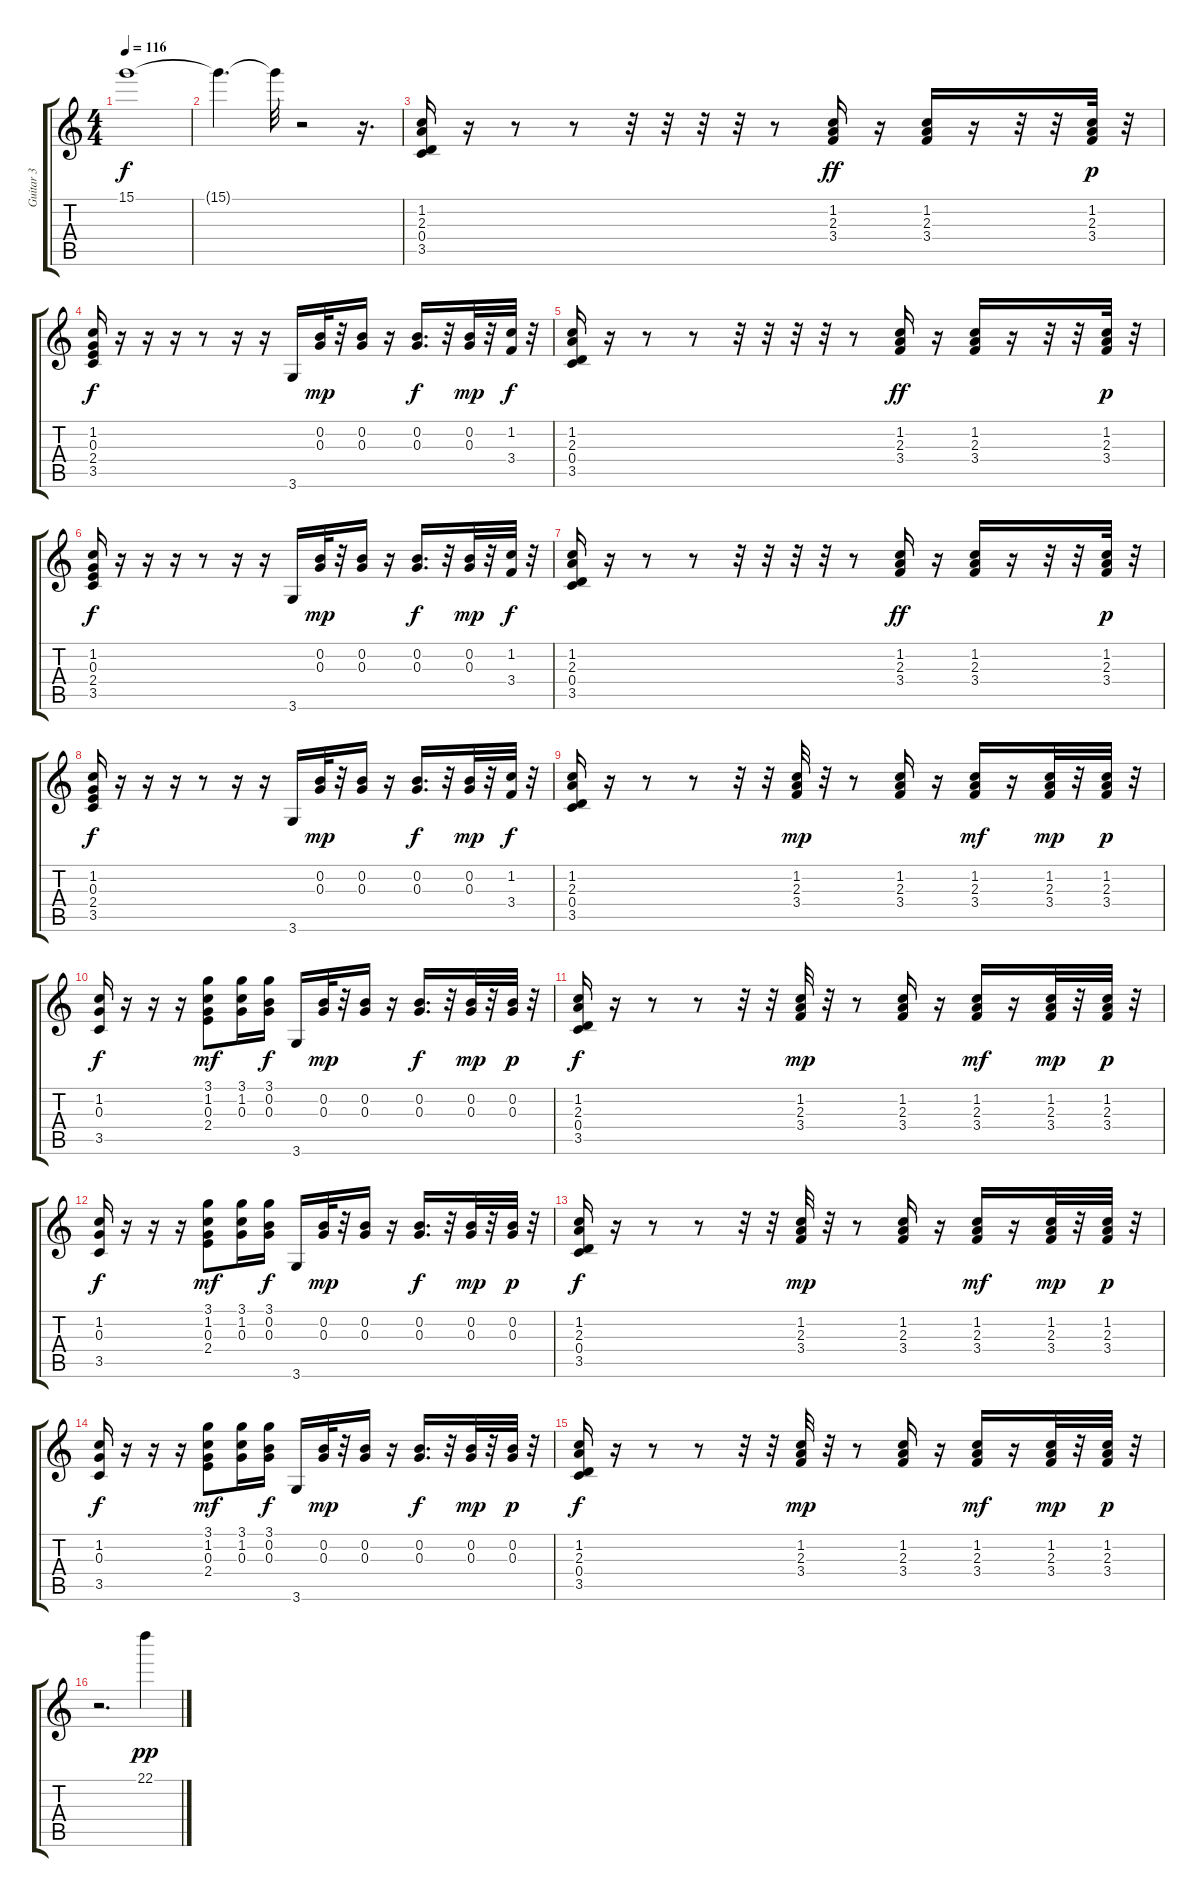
\track ("Guitar 3" "Guitar 3") {instrument electricguitarclean}
\staff {score tabs}
\tuning (E4 B3 G3 D3 A2 E2) {hide}
\ts (4 4)
\tempo 116
\clef g2
\ks c
15.1{t}.1{dy f} |
15.1{t}.4{d} 15.1{t}.32 r.2 r.16{d} |
(1.2 2.3 0.4 3.5).16 r.16 r.8 r.8 r.32 r.32 r.32 r.32 r.8 (1.2 2.3 3.4).16{dy ff} r.16 (1.2 2.3 3.4).16 r.16 r.32 r.32 (1.2 2.3 3.4).32{dy p} r.32 |
(1.2 0.3 2.4 3.5).16{dy f} r.16 r.16 r.16 r.8 r.16 r.16 3.6.16 (0.2 0.3).32{dy mp} r.32 (0.2 0.3).16 r.16 (0.2 0.3).16{d dy f} r.32 (0.2 0.3).32{dy mp} r.32 (1.2 3.4).32{dy f} r.32 |
(1.2 2.3 0.4 3.5).16 r.16 r.8 r.8 r.32 r.32 r.32 r.32 r.8 (1.2 2.3 3.4).16{dy ff} r.16 (1.2 2.3 3.4).16 r.16 r.32 r.32 (1.2 2.3 3.4).32{dy p} r.32 |
(1.2 0.3 2.4 3.5).16{dy f} r.16 r.16 r.16 r.8 r.16 r.16 3.6.16 (0.2 0.3).32{dy mp} r.32 (0.2 0.3).16 r.16 (0.2 0.3).16{d dy f} r.32 (0.2 0.3).32{dy mp} r.32 (1.2 3.4).32{dy f} r.32 |
(1.2 2.3 0.4 3.5).16 r.16 r.8 r.8 r.32 r.32 r.32 r.32 r.8 (1.2 2.3 3.4).16{dy ff} r.16 (1.2 2.3 3.4).16 r.16 r.32 r.32 (1.2 2.3 3.4).32{dy p} r.32 |
(1.2 0.3 2.4 3.5).16{dy f} r.16 r.16 r.16 r.8 r.16 r.16 3.6.16 (0.2 0.3).32{dy mp} r.32 (0.2 0.3).16 r.16 (0.2 0.3).16{d dy f} r.32 (0.2 0.3).32{dy mp} r.32 (1.2 3.4).32{dy f} r.32 |
(1.2 2.3 0.4 3.5).16 r.16 r.8 r.8 r.32 r.32 (1.2 2.3 3.4).32{dy mp} r.32 r.8 (1.2 2.3 3.4).16 r.16 (1.2 2.3 3.4).16{dy mf} r.16 (1.2 2.3 3.4).32{dy mp} r.32 (1.2 2.3 3.4).32{dy p} r.32 |
(1.2 0.3 3.5).16{dy f} r.16 r.16 r.16 (3.1 1.2 0.3 2.4).8{dy mf} (3.1 1.2 0.3).16 (3.1 0.2 0.3).16{dy f} 3.6.16 (0.2 0.3).32{dy mp} r.32 (0.2 0.3).16 r.16 (0.2 0.3).16{d dy f} r.32 (0.2 0.3).32{dy mp} r.32 (0.2 0.3).32{dy p} r.32 |
(1.2 2.3 0.4 3.5).16{dy f} r.16 r.8 r.8 r.32 r.32 (1.2 2.3 3.4).32{dy mp} r.32 r.8 (1.2 2.3 3.4).16 r.16 (1.2 2.3 3.4).16{dy mf} r.16 (1.2 2.3 3.4).32{dy mp} r.32 (1.2 2.3 3.4).32{dy p} r.32 |
(1.2 0.3 3.5).16{dy f} r.16 r.16 r.16 (3.1 1.2 0.3 2.4).8{dy mf} (3.1 1.2 0.3).16 (3.1 0.2 0.3).16{dy f} 3.6.16 (0.2 0.3).32{dy mp} r.32 (0.2 0.3).16 r.16 (0.2 0.3).16{d dy f} r.32 (0.2 0.3).32{dy mp} r.32 (0.2 0.3).32{dy p} r.32 |
(1.2 2.3 0.4 3.5).16{dy f} r.16 r.8 r.8 r.32 r.32 (1.2 2.3 3.4).32{dy mp} r.32 r.8 (1.2 2.3 3.4).16 r.16 (1.2 2.3 3.4).16{dy mf} r.16 (1.2 2.3 3.4).32{dy mp} r.32 (1.2 2.3 3.4).32{dy p} r.32 |
(1.2 0.3 3.5).16{dy f} r.16 r.16 r.16 (3.1 1.2 0.3 2.4).8{dy mf} (3.1 1.2 0.3).16 (3.1 0.2 0.3).16{dy f} 3.6.16 (0.2 0.3).32{dy mp} r.32 (0.2 0.3).16 r.16 (0.2 0.3).16{d dy f} r.32 (0.2 0.3).32{dy mp} r.32 (0.2 0.3).32{dy p} r.32 |
(1.2 2.3 0.4 3.5).16{dy f} r.16 r.8 r.8 r.32 r.32 (1.2 2.3 3.4).32{dy mp} r.32 r.8 (1.2 2.3 3.4).16 r.16 (1.2 2.3 3.4).16{dy mf} r.16 (1.2 2.3 3.4).32{dy mp} r.32 (1.2 2.3 3.4).32{dy p} r.32 |
r.2{d} 22.1.4{dy pp}
